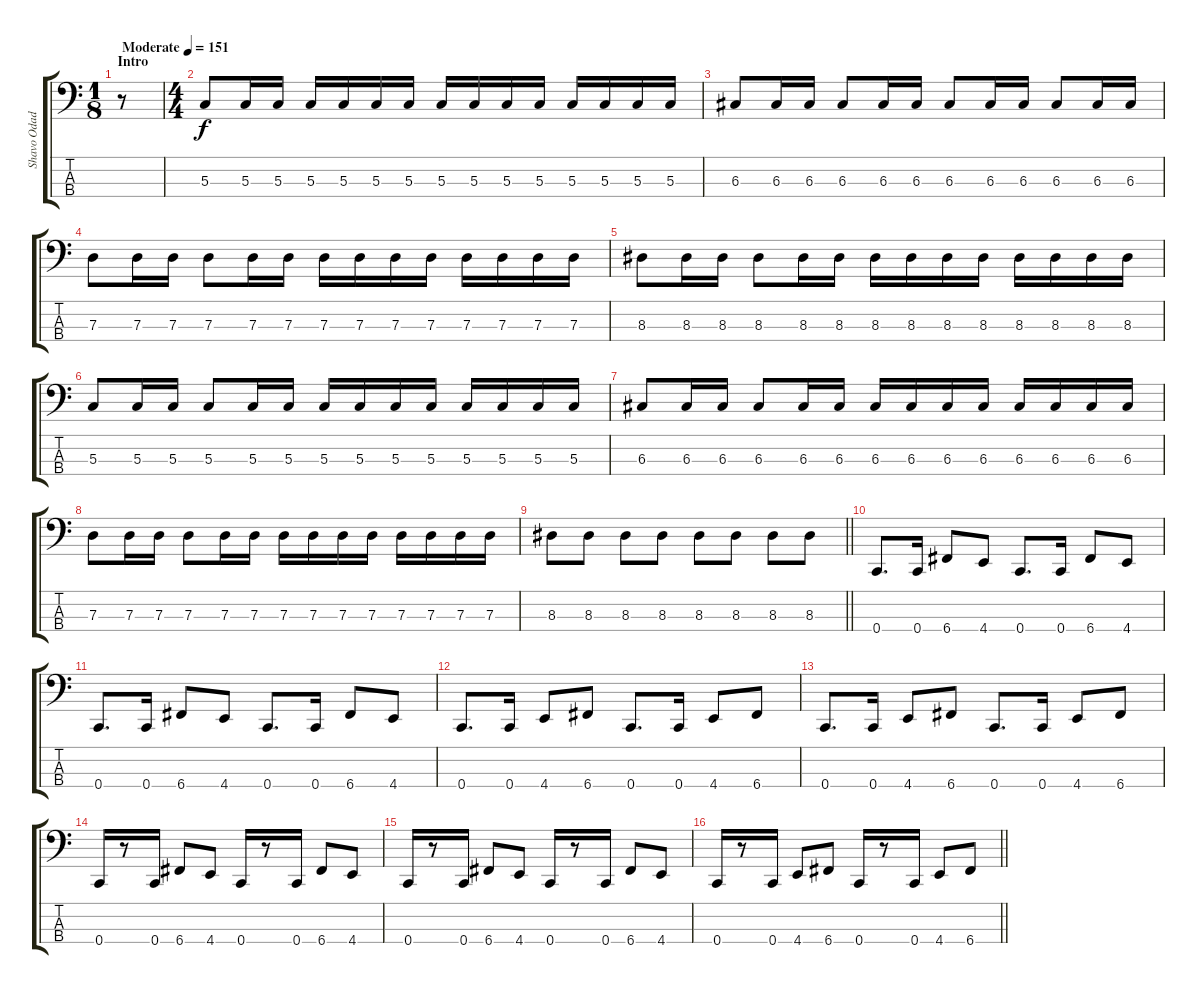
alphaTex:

\track ("Shavo Odadjian" "Shavo Odad") {instrument electricbassfinger}
\staff {score tabs}
\tuning (F2 C2 G1 C1) {hide}
\ts (1 8)
\section ("" "Intro")
\tempo (151 "Moderate")
\clef f4
\ks c
r.8{dy f instrument electricbassfinger} |
\ts (4 4)
5.3.8 5.3.16 5.3.16 5.3.16 5.3.16 5.3.16 5.3.16 5.3.16 5.3.16 5.3.16 5.3.16 5.3.16 5.3.16 5.3.16 5.3.16 |
6.3.8 6.3.16 6.3.16 6.3.8 6.3.16 6.3.16 6.3.8 6.3.16 6.3.16 6.3.8 6.3.16 6.3.16 |
7.3.8 7.3.16 7.3.16 7.3.8 7.3.16 7.3.16 7.3.16 7.3.16 7.3.16 7.3.16 7.3.16 7.3.16 7.3.16 7.3.16 |
8.3.8 8.3.16 8.3.16 8.3.8 8.3.16 8.3.16 8.3.16 8.3.16 8.3.16 8.3.16 8.3.16 8.3.16 8.3.16 8.3.16 |
5.3.8 5.3.16 5.3.16 5.3.8 5.3.16 5.3.16 5.3.16 5.3.16 5.3.16 5.3.16 5.3.16 5.3.16 5.3.16 5.3.16 |
6.3.8 6.3.16 6.3.16 6.3.8 6.3.16 6.3.16 6.3.16 6.3.16 6.3.16 6.3.16 6.3.16 6.3.16 6.3.16 6.3.16 |
7.3.8 7.3.16 7.3.16 7.3.8 7.3.16 7.3.16 7.3.16 7.3.16 7.3.16 7.3.16 7.3.16 7.3.16 7.3.16 7.3.16 |
\barLineRight lightlight
8.3.8 8.3.8 8.3.8 8.3.8 8.3.8 8.3.8 8.3.8 8.3.8 |
0.4.8{d} 0.4.16 6.4.8 4.4.8 0.4.8{d} 0.4.16 6.4.8 4.4.8 |
0.4.8{d} 0.4.16 6.4.8 4.4.8 0.4.8{d} 0.4.16 6.4.8 4.4.8 |
0.4.8{d} 0.4.16 4.4.8 6.4.8 0.4.8{d} 0.4.16 4.4.8 6.4.8 |
0.4.8{d} 0.4.16 4.4.8 6.4.8 0.4.8{d} 0.4.16 4.4.8 6.4.8 |
0.4.16 r.8 0.4.16 6.4.8 4.4.8 0.4.16 r.8 0.4.16 6.4.8 4.4.8 |
0.4.16 r.8 0.4.16 6.4.8 4.4.8 0.4.16 r.8 0.4.16 6.4.8 4.4.8 |
\barLineRight lightlight
0.4.16 r.8 0.4.16 4.4.8 6.4.8 0.4.16 r.8 0.4.16 4.4.8 6.4.8
